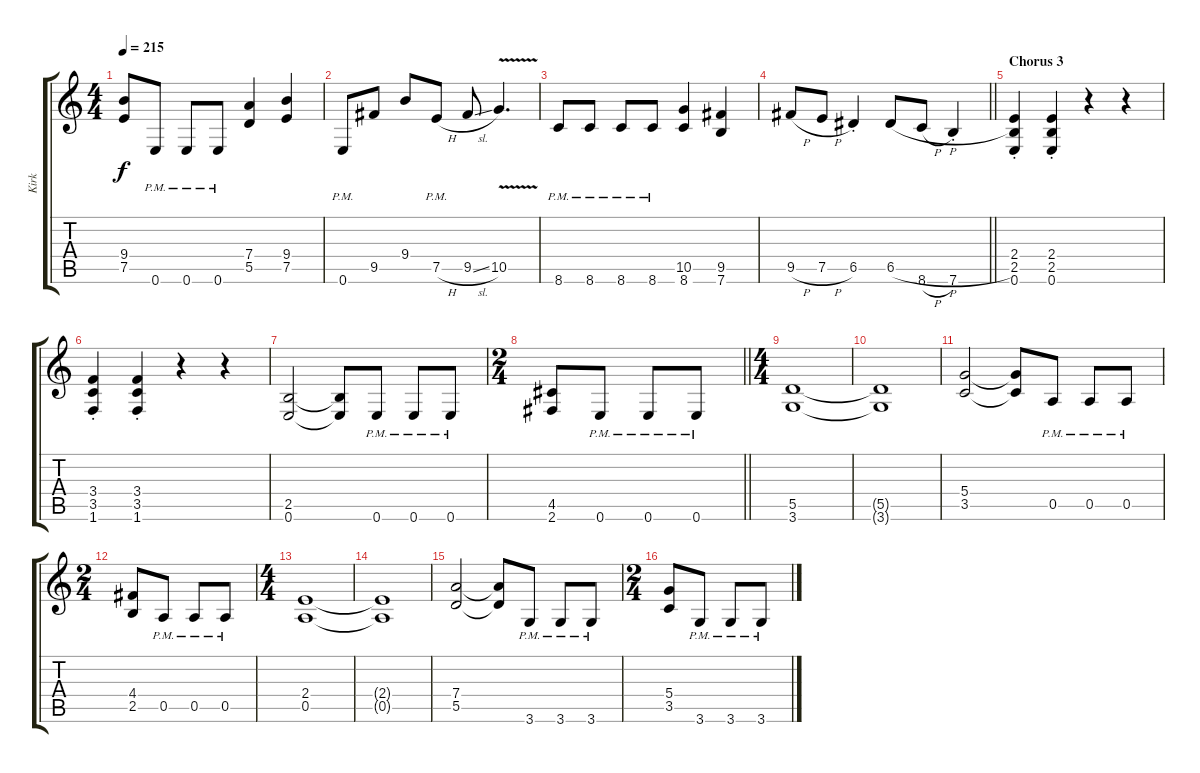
\track ("Kirk" "Kirk") {instrument overdrivenguitar}
\staff {score tabs}
\tuning (E4 B3 G3 D3 A2 E2) {hide}
\ts (4 4)
\tempo 215
\clef g2
\ks c
(9.4 7.5).8{dy f} 0.6{pm}.8 0.6{pm}.8 0.6{pm}.8 (7.4 5.5).4 (9.4 7.5).4 |
0.6{pm}.8 9.5.8 9.4.8 7.5{h pm}.8 9.5{sl}.8 10.5{v}.4{d} |
8.6{pm}.8 8.6{pm}.8 8.6{pm}.8 8.6{pm}.8 (10.5 8.6).4 (9.5 7.6).4 |
\barLineRight lightlight
9.5{h}.8 7.5{h}.8 6.5{st}.4 6.5{h}.8 8.6{h}.8 7.6{st}.4 |
\section ("" "Chorus 3")
(2.4{st} 2.5{st} 0.6{st}).4 (2.4{st} 2.5{st} 0.6{st}).4 r.4 r.4 |
(3.4{st} 3.5{st} 1.6{st}).4 (3.4{st} 3.5{st} 1.6{st}).4 r.4 r.4 |
(2.5 0.6).2 (2.5{t} 0.6{t}).8 0.6{pm}.8 0.6{pm}.8 0.6{pm}.8 |
\ts (2 4)
\barLineRight lightlight
(4.5 2.6).8 0.6{pm}.8 0.6{pm}.8 0.6{pm}.8 |
\ts (4 4)
\section ("" "")
(5.5 3.6).1 |
(5.5{t} 3.6{t}).1 |
(5.4 3.5).2 (5.4{t} 3.5{t}).8 0.5{pm}.8 0.5{pm}.8 0.5{pm}.8 |
\ts (2 4)
(4.4 2.5).8 0.5{pm}.8 0.5{pm}.8 0.5{pm}.8 |
\ts (4 4)
(2.4 0.5).1 |
(2.4{t} 0.5{t}).1 |
(7.4 5.5).2 (7.4{t} 5.5{t}).8 3.6{pm}.8 3.6{pm}.8 3.6{pm}.8 |
\ts (2 4)
(5.4 3.5).8 3.6{pm}.8 3.6{pm}.8 3.6{pm}.8
